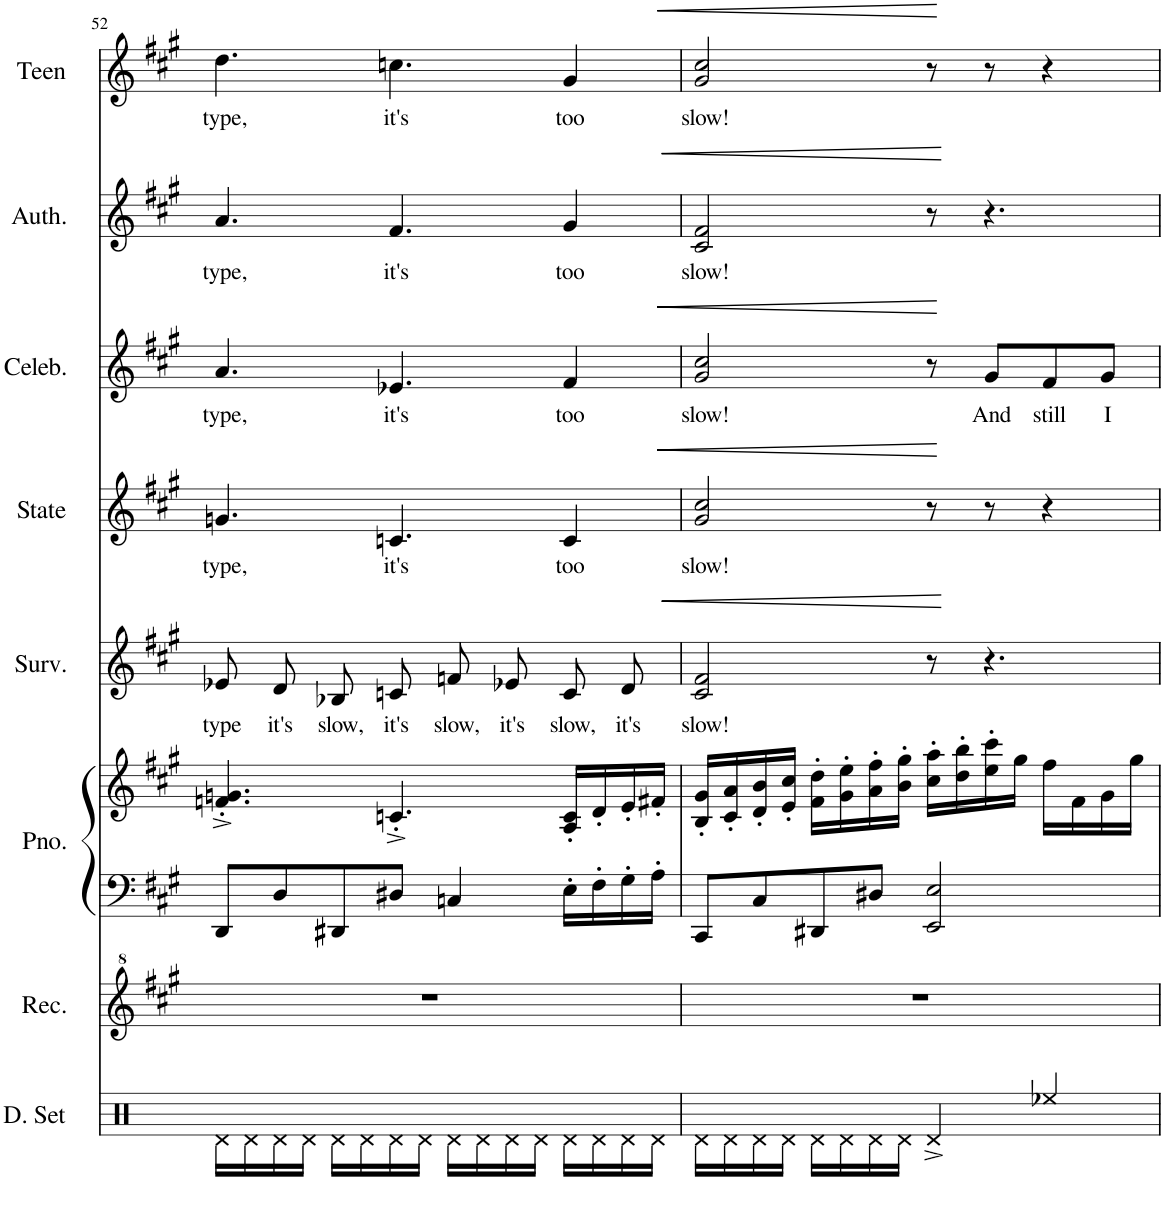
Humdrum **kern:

**kern	**kern	**kern	**kern	**kern	**text	**dynam	**kern	**text	**dynam	**kern	**text	**dynam	**kern	**text	**dynam	**kern	**text	**dynam
*part8	*part7	*part6	*part6	*part5	*part5	*part5	*part4	*part4	*part4	*part3	*part3	*part3	*part2	*part2	*part2	*part1	*part1	*part1
*staff9	*staff8	*staff7	*staff6	*staff5	*staff5	*staff5	*staff4	*staff4	*staff4	*staff3	*staff3	*staff3	*staff2	*staff2	*staff2	*staff1	*staff1	*staff1
*I"Drumset	*I"Recorder	*I"Piano	*	*I"Survivor Thea	*	*	*I"State Artist	*	*	*I"Celebrity Thea	*	*	*I"Author Thea	*	*	*I"Teen Thea	*	*
*I'D. Set	*I'Rec.	*I'Pno.	*	*I'Surv.	*	*	*I'State	*	*	*I'Celeb.	*	*	*I'Auth.	*	*	*I'Teen	*	*
!!LO:PB:g=z
*clefX	*clefG^2	*clefF4	*clefG2	*clefG2	*	*	*clefG2	*	*	*clefG2	*	*	*clefG2	*	*	*clefG2	*	*
*	*	*	*	*	*	*	*ITrd1c2	*	*	*	*	*	*	*	*	*	*	*
*k[f#]	*k[f#c#g#]	*k[f#c#g#]	*k[f#c#g#]	*k[f#c#g#]	*	*	*k[f#c#g#]	*	*	*k[f#c#g#]	*	*	*k[f#c#g#]	*	*	*k[f#c#g#]	*	*
*M4/4	*M4/4	*M4/4	*M4/4	*M4/4	*	*	*M4/4	*	*	*M4/4	*	*	*M4/4	*	*	*M4/4	*	*
=52	=52	=52	=52	=52	=52	=52	=52	=52	=52	=52	=52	=52	=52	=52	=52	=52	=52	=52
!	!	!	!	!	!LO:LY:b	!	!	!LO:LY:b	!	!	!LO:LY:b	!	!	!LO:LY:b	!	!	!LO:LY:b	!
16Rd\LL	1r	8DD/L	4.fn/'^ 4.gn/'^	8e-X/L	type	.	4.gn/	type,	.	4.a/	type,	.	4.a/	type,	.	4.dd\	type,	.
16Rd\	.	.	.	.	.	.	.	.	.	.	.	.	.	.	.	.	.	.
!	!	!	!	!	!LO:LY:b	!	!	!	!	!	!	!	!	!	!	!	!	!
16Rd\	.	8D/	.	8d/J	it's	.	.	.	.	.	.	.	.	.	.	.	.	.
16Rd\JJ	.	.	.	.	.	.	.	.	.	.	.	.	.	.	.	.	.	.
!	!	!	!	!	!LO:LY:b	!	!	!	!	!	!	!	!	!	!	!	!	!
16Rd\LL	.	8DD#X/	.	8B-X/L	slow,	.	.	.	.	.	.	.	.	.	.	.	.	.
16Rd\	.	.	.	.	.	.	.	.	.	.	.	.	.	.	.	.	.	.
!	!	!	!	!	!LO:LY:b	!	!	!LO:LY:b	!	!	!LO:LY:b	!	!	!LO:LY:b	!	!	!LO:LY:b	!
16Rd\	.	8D#X/J	4.cn'^/	8cn/J	it's	.	4.cn/	it's	.	4.e-X/	it's	.	4.f#/	it's	.	4.ccn\	it's	.
16Rd\JJ	.	.	.	.	.	.	.	.	.	.	.	.	.	.	.	.	.	.
!	!	!	!	!	!LO:LY:b	!	!	!	!	!	!	!	!	!	!	!	!	!
16Rd\LL	.	4Cn/	.	8fn/L	slow,	.	.	.	.	.	.	.	.	.	.	.	.	.
16Rd\	.	.	.	.	.	.	.	.	.	.	.	.	.	.	.	.	.	.
!	!	!	!	!	!LO:LY:b	!	!	!	!	!	!	!	!	!	!	!	!	!
16Rd\	.	.	.	8e-X/J	it's	.	.	.	.	.	.	.	.	.	.	.	.	.
16Rd\JJ	.	.	.	.	.	.	.	.	.	.	.	.	.	.	.	.	.	.
!	!	!	!	!	!LO:LY:b	!	!	!LO:LY:b	!	!	!LO:LY:b	!	!	!LO:LY:b	!	!	!LO:LY:b	!
16Rd\LL	.	16E'\LL	16A/' 16c/'LL	8c/L	slow,	.	4c/	too	.	4f#/	too	.	4g#/	too	.	4g#/	too	.
16Rd\	.	16F#'\	16d'/	.	.	.	.	.	.	.	.	.	.	.	.	.	.	.
!	!	!	!	!	!LO:LY:b	!	!	!	!	!	!	!	!	!	!	!	!	!
16Rd\	.	16G#'\	16e'/	8d/J	it's	.	.	.	.	.	.	.	.	.	.	.	.	.
16Rd\JJ	.	16A'\JJ	16f#X'/JJ	.	.	.	.	.	.	.	.	.	.	.	.	.	.	.
=53	=53	=53	=53	=53	=53	=53	=53	=53	=53	=53	=53	=53	=53	=53	=53	=53	=53	=53
!	!	!	!	!	!LO:LY:b	!LO:HP:b	!	!LO:LY:b	!LO:HP:b	!	!LO:LY:b	!LO:HP:b	!	!LO:LY:b	!LO:HP:b	!	!LO:LY:b	!LO:HP:b
16Rd\LL	1r	8CC#/L	16B/' 16g#/'LL	2c#/ 2f#/	slow!	<	2g#/ 2cc#/	slow!	<	2g#/ 2cc#/	slow!	<	2c#/ 2f#/	slow!	<	2g#/ 2cc#/	slow!	<
16Rd\	.	.	16c#/' 16a/'	.	.	.	.	.	.	.	.	.	.	.	.	.	.	.
16Rd\	.	8C#/	16d/' 16b/'	.	.	.	.	.	.	.	.	.	.	.	.	.	.	.
16Rd\JJ	.	.	16e/' 16cc#/'JJ	.	.	.	.	.	.	.	.	.	.	.	.	.	.	.
16Rd\LL	.	8DD#X/	16f#\' 16dd\'LL	.	.	.	.	.	.	.	.	.	.	.	.	.	.	.
16Rd\	.	.	16g#\' 16ee\'	.	.	.	.	.	.	.	.	.	.	.	.	.	.	.
16Rd\	.	8D#X/J	16a\' 16ff#\'	.	.	.	.	.	.	.	.	.	.	.	.	.	.	.
16Rd\JJ	.	.	16b\' 16gg#\'JJ	.	.	.	.	.	.	.	.	.	.	.	.	.	.	.
4Rd^/	.	2EE/ 2E/	16cc#\' 16aa\'LL	8r	.	.	8r	.	.	8r	.	.	8r	.	.	8r	.	.
.	.	.	16dd\' 16bb\'	.	.	.	.	.	.	.	.	.	.	.	.	.	.	.
!	!	!	!	!	!	!	!	!	!	!	!LO:LY:b	!	!	!	!	!	!	!
.	.	.	16ee\' 16ccc#\'	4.r	.	[	8r	.	[	8g#/L	And	[	4.r	.	[	8r	.	[
.	.	.	16gg#\JJ	.	.	.	.	.	.	.	.	.	.	.	.	.	.	.
!	!	!	!	!	!	!	!	!	!	!	!LO:LY:b	!	!	!	!	!	!	!
4Ree/	.	.	16ff#\LL	.	.	.	4r	.	.	8f#/	still	.	.	.	.	4r	.	.
.	.	.	16f#\	.	.	.	.	.	.	.	.	.	.	.	.	.	.	.
!	!	!	!	!	!	!	!	!	!	!	!LO:LY:b	!	!	!	!	!	!	!
.	.	.	16g#\	.	.	.	.	.	.	8g#/J	I	.	.	.	.	.	.	.
.	.	.	16gg#\JJ	.	.	.	.	.	.	.	.	.	.	.	.	.	.	.
=	=	=	=	=	=	=	=	=	=	=	=	=	=	=	=	=	=	=
*-	*-	*-	*-	*-	*-	*-	*-	*-	*-	*-	*-	*-	*-	*-	*-	*-	*-	*-
